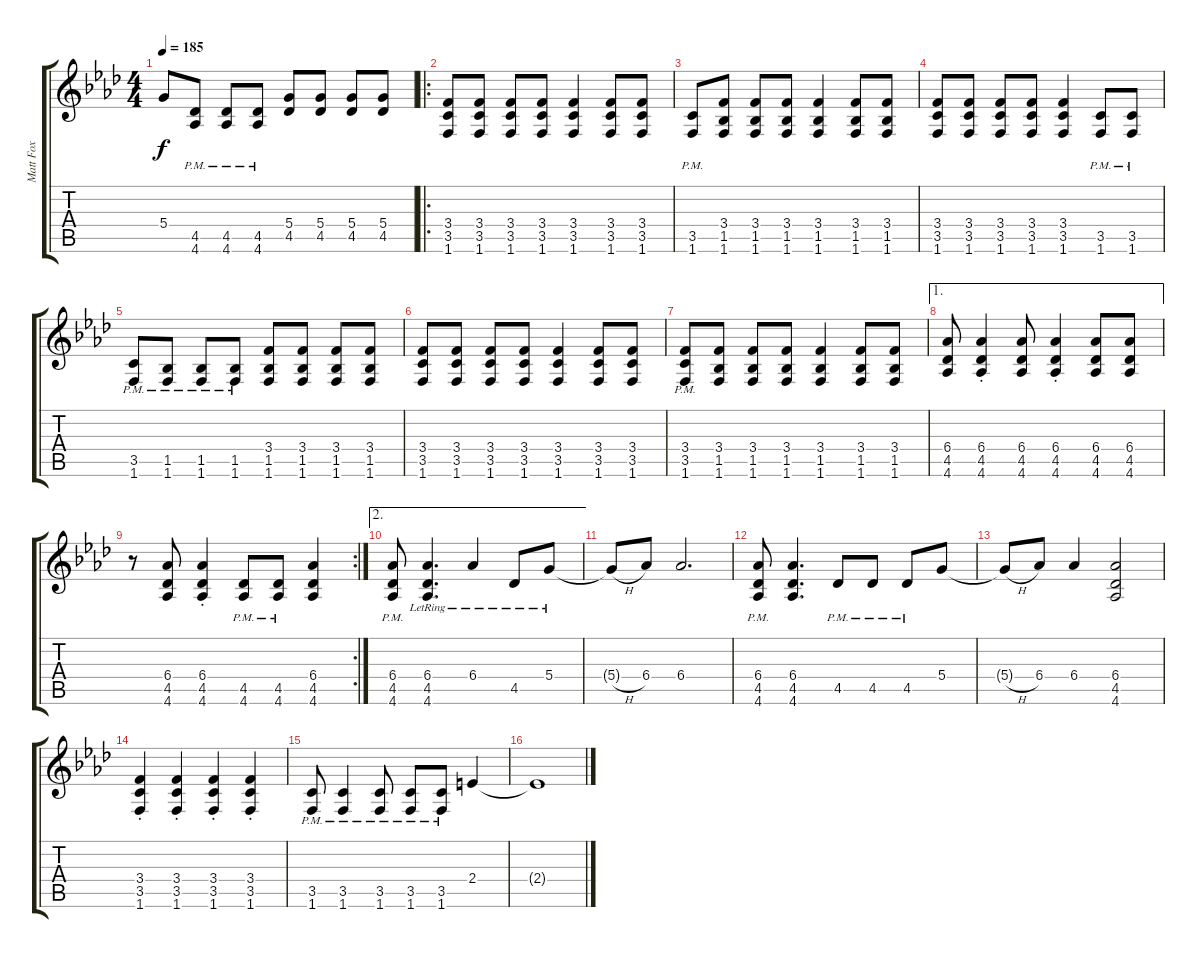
\track ("Matt Fox" "Matt Fox") {instrument distortionguitar}
\staff {score tabs}
\tuning (E4 B3 G3 D3 A2 E2) {hide}
\ts (4 4)
\tempo 185
\clef g2
\ks ab
5.4{t}.8{dy f} (4.5{pm} 4.6{pm}).8 (4.5{pm} 4.6{pm}).8 (4.5{pm} 4.6{pm}).8 (5.4 4.5).8 (5.4 4.5).8 (5.4 4.5).8 (5.4 4.5).8 |
\ro
(3.4 3.5 1.6).8 (3.4 3.5 1.6).8 (3.4 3.5 1.6).8 (3.4 3.5 1.6).8 (3.4 3.5 1.6).4 (3.4 3.5 1.6).8 (3.4 3.5 1.6).8 |
(3.5{pm} 1.6{pm}).8 (3.4 1.5 1.6).8 (3.4 1.5 1.6).8 (3.4 1.5 1.6).8 (3.4 1.5 1.6).4 (3.4 1.5 1.6).8 (3.4 1.5 1.6).8 |
(3.4 3.5 1.6).8 (3.4 3.5 1.6).8 (3.4 3.5 1.6).8 (3.4 3.5 1.6).8 (3.4 3.5 1.6).4 (3.5{pm} 1.6{pm}).8 (3.5{pm} 1.6{pm}).8 |
(3.5{pm} 1.6{pm}).8 (1.5{pm} 1.6{pm}).8 (1.5{pm} 1.6{pm}).8 (1.5{pm} 1.6{pm}).8 (3.4 1.5 1.6).8 (3.4 1.5 1.6).8 (3.4 1.5 1.6).8 (3.4 1.5 1.6).8 |
(3.4 3.5 1.6).8 (3.4 3.5 1.6).8 (3.4 3.5 1.6).8 (3.4 3.5 1.6).8 (3.4 3.5 1.6).4 (3.4 3.5 1.6).8 (3.4 3.5 1.6).8 |
(3.4{pm} 3.5{pm} 1.6{pm}).8 (3.4 1.5 1.6).8 (3.4 1.5 1.6).8 (3.4 1.5 1.6).8 (3.4 1.5 1.6).4 (3.4 1.5 1.6).8 (3.4 1.5 1.6).8 |
\ae 1
(6.4 4.5 4.6).8 (6.4{st} 4.5{st} 4.6{st}).4 (6.4 4.5 4.6).8 (6.4{st} 4.5{st} 4.6{st}).4 (6.4 4.5 4.6).8 (6.4 4.5 4.6).8 |
\rc 2
r.8 (6.4 4.5 4.6).8 (6.4{st} 4.5{st} 4.6{st}).4 (4.5{pm} 4.6{pm}).8 (4.5{pm} 4.6{pm}).8 (6.4 4.5 4.6).4 |
\ae 2
(6.4{pm} 4.5{pm} 4.6{pm}).8 (6.4{lr} 4.5{lr} 4.6{lr}).4{d} 6.4{lr}.4 4.5{lr}.8 5.4{lr}.8 |
5.4{h t}.8 6.4.8 6.4.2{d} |
(6.4{pm} 4.5{pm} 4.6{pm}).8 (6.4 4.5 4.6).4{d} 4.5{pm}.8 4.5{pm}.8 4.5{pm}.8 5.4.8 |
5.4{h t}.8 6.4.8 6.4.4 (6.4 4.5 4.6).2 |
(3.4{st} 3.5{st} 1.6{st}).4 (3.4{st} 3.5{st} 1.6{st}).4 (3.4{st} 3.5{st} 1.6{st}).4 (3.4{st} 3.5{st} 1.6{st}).4 |
(3.5{pm} 1.6{pm}).8 (3.5{pm} 1.6{pm}).4 (3.5{pm} 1.6{pm}).8 (3.5{pm} 1.6{pm}).8 (3.5{pm} 1.6{pm}).8 2.4.4 |
2.4{t}.1
